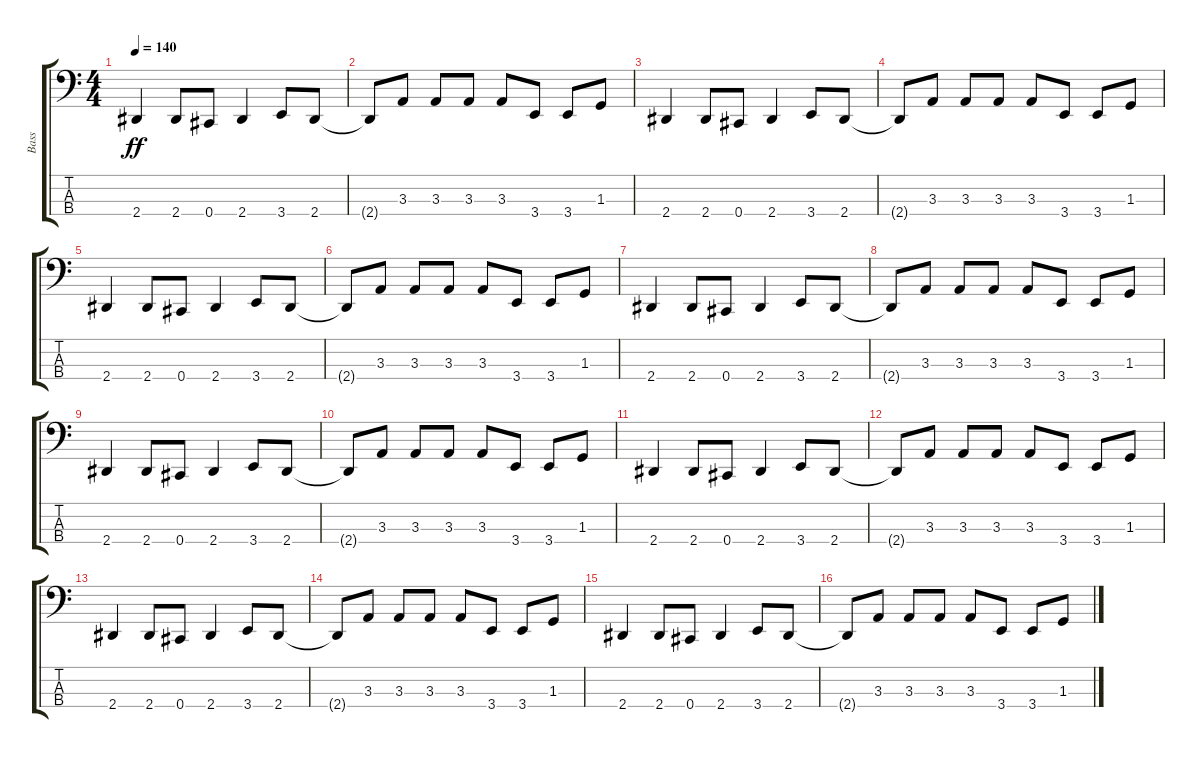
\track ("Bass" "Bass") {instrument electricbasspick}
\staff {score tabs}
\tuning (E2 B1 Gb1 Db1) {hide}
\ts (4 4)
\tempo 140
\clef f4
\ks c
2.4.4{dy ff} 2.4.8 0.4.8 2.4.4 3.4.8 2.4.8 |
2.4{t}.8 3.3.8 3.3.8 3.3.8 3.3.8 3.4.8 3.4.8 1.3.8 |
2.4.4 2.4.8 0.4.8 2.4.4 3.4.8 2.4.8 |
2.4{t}.8 3.3.8 3.3.8 3.3.8 3.3.8 3.4.8 3.4.8 1.3.8 |
2.4.4 2.4.8 0.4.8 2.4.4 3.4.8 2.4.8 |
2.4{t}.8 3.3.8 3.3.8 3.3.8 3.3.8 3.4.8 3.4.8 1.3.8 |
2.4.4 2.4.8 0.4.8 2.4.4 3.4.8 2.4.8 |
2.4{t}.8 3.3.8 3.3.8 3.3.8 3.3.8 3.4.8 3.4.8 1.3.8 |
2.4.4 2.4.8 0.4.8 2.4.4 3.4.8 2.4.8 |
2.4{t}.8 3.3.8 3.3.8 3.3.8 3.3.8 3.4.8 3.4.8 1.3.8 |
2.4.4 2.4.8 0.4.8 2.4.4 3.4.8 2.4.8 |
2.4{t}.8 3.3.8 3.3.8 3.3.8 3.3.8 3.4.8 3.4.8 1.3.8 |
2.4.4 2.4.8 0.4.8 2.4.4 3.4.8 2.4.8 |
2.4{t}.8 3.3.8 3.3.8 3.3.8 3.3.8 3.4.8 3.4.8 1.3.8 |
2.4.4 2.4.8 0.4.8 2.4.4 3.4.8 2.4.8 |
2.4{t}.8 3.3.8 3.3.8 3.3.8 3.3.8 3.4.8 3.4.8 1.3.8
